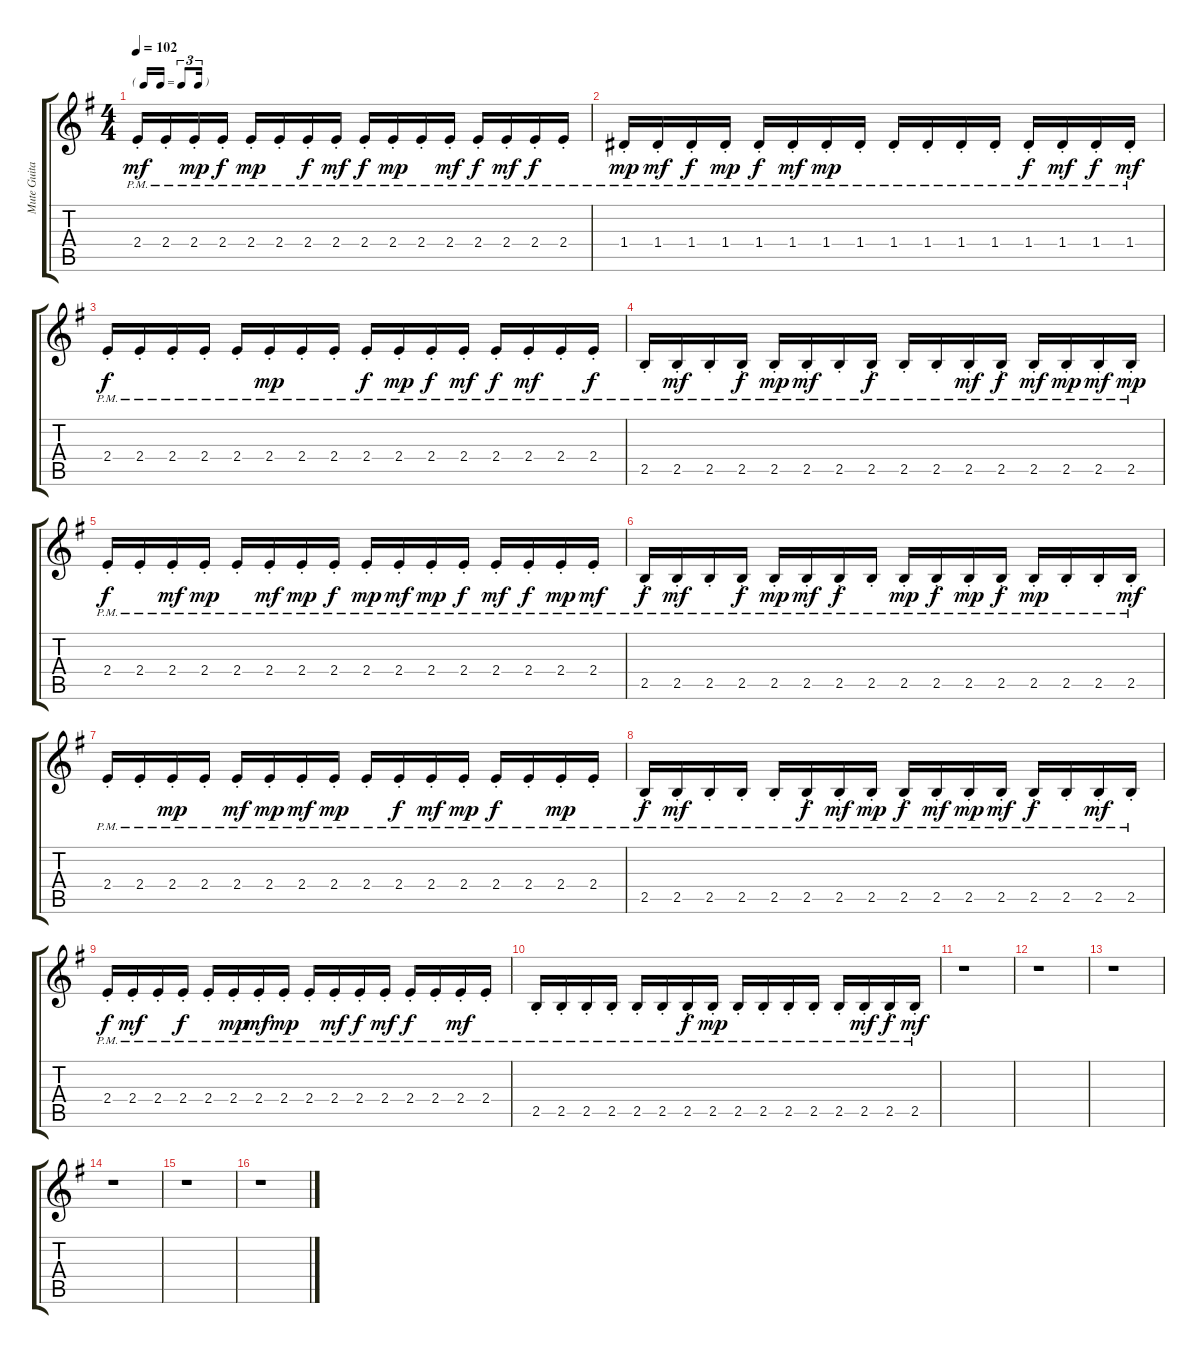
\track ("Mute Guitar" "Mute Guita") {instrument overdrivenguitar}
\staff {score tabs}
\tuning (E4 B3 G3 D3 A2 E2) {hide}
\ts (4 4)
\tf triplet16th
\tempo 102
\clef g2
\ks g
2.4{pm st}.16{dy mf} 2.4{pm st}.16 2.4{pm st}.16{dy mp} 2.4{pm st}.16{dy f} 2.4{pm st}.16{dy mp} 2.4{pm st}.16 2.4{pm st}.16{dy f} 2.4{pm st}.16{dy mf} 2.4{pm st}.16{dy f} 2.4{pm st}.16{dy mp} 2.4{pm st}.16 2.4{pm st}.16{dy mf} 2.4{pm st}.16{dy f} 2.4{pm st}.16{dy mf} 2.4{pm st}.16{dy f} 2.4{pm st}.16 |
1.4{pm st}.16{dy mp} 1.4{pm st}.16{dy mf} 1.4{pm st}.16{dy f} 1.4{pm st}.16{dy mp} 1.4{pm st}.16{dy f} 1.4{pm st}.16{dy mf} 1.4{pm st}.16{dy mp} 1.4{pm st}.16 1.4{pm st}.16 1.4{pm st}.16 1.4{pm st}.16 1.4{pm st}.16 1.4{pm st}.16{dy f} 1.4{pm st}.16{dy mf} 1.4{pm st}.16{dy f} 1.4{pm st}.16{dy mf} |
2.4{pm st}.16{dy f} 2.4{pm st}.16 2.4{pm st}.16 2.4{pm st}.16 2.4{pm st}.16 2.4{pm st}.16{dy mp} 2.4{pm st}.16 2.4{pm st}.16 2.4{pm st}.16{dy f} 2.4{pm st}.16{dy mp} 2.4{pm st}.16{dy f} 2.4{pm st}.16{dy mf} 2.4{pm st}.16{dy f} 2.4{pm st}.16{dy mf} 2.4{pm st}.16 2.4{pm st}.16{dy f} |
2.5{pm st}.16 2.5{pm st}.16{dy mf} 2.5{pm st}.16 2.5{pm st}.16{dy f} 2.5{pm st}.16{dy mp} 2.5{pm st}.16{dy mf} 2.5{pm st}.16 2.5{pm st}.16{dy f} 2.5{pm st}.16 2.5{pm st}.16 2.5{pm st}.16{dy mf} 2.5{pm st}.16{dy f} 2.5{pm st}.16{dy mf} 2.5{pm st}.16{dy mp} 2.5{pm st}.16{dy mf} 2.5{pm st}.16{dy mp} |
2.4{pm st}.16{dy f} 2.4{pm st}.16 2.4{pm st}.16{dy mf} 2.4{pm st}.16{dy mp} 2.4{pm st}.16 2.4{pm st}.16{dy mf} 2.4{pm st}.16{dy mp} 2.4{pm st}.16{dy f} 2.4{pm st}.16{dy mp} 2.4{pm st}.16{dy mf} 2.4{pm st}.16{dy mp} 2.4{pm st}.16{dy f} 2.4{pm st}.16{dy mf} 2.4{pm st}.16{dy f} 2.4{pm st}.16{dy mp} 2.4{pm st}.16{dy mf} |
2.5{pm st}.16{dy f} 2.5{pm st}.16{dy mf} 2.5{pm st}.16 2.5{pm st}.16{dy f} 2.5{pm st}.16{dy mp} 2.5{pm st}.16{dy mf} 2.5{pm st}.16{dy f} 2.5{pm st}.16 2.5{pm st}.16{dy mp} 2.5{pm st}.16{dy f} 2.5{pm st}.16{dy mp} 2.5{pm st}.16{dy f} 2.5{pm st}.16{dy mp} 2.5{pm st}.16 2.5{pm st}.16 2.5{pm st}.16{dy mf} |
2.4{pm st}.16 2.4{pm st}.16 2.4{pm st}.16{dy mp} 2.4{pm st}.16 2.4{pm st}.16{dy mf} 2.4{pm st}.16{dy mp} 2.4{pm st}.16{dy mf} 2.4{pm st}.16{dy mp} 2.4{pm st}.16 2.4{pm st}.16{dy f} 2.4{pm st}.16{dy mf} 2.4{pm st}.16{dy mp} 2.4{pm st}.16{dy f} 2.4{pm st}.16 2.4{pm st}.16{dy mp} 2.4{pm st}.16 |
2.5{pm st}.16{dy f} 2.5{pm st}.16{dy mf} 2.5{pm st}.16 2.5{pm st}.16 2.5{pm st}.16 2.5{pm st}.16{dy f} 2.5{pm st}.16{dy mf} 2.5{pm st}.16{dy mp} 2.5{pm st}.16{dy f} 2.5{pm st}.16{dy mf} 2.5{pm st}.16{dy mp} 2.5{pm st}.16{dy mf} 2.5{pm st}.16{dy f} 2.5{pm st}.16 2.5{pm st}.16{dy mf} 2.5{pm st}.16 |
2.4{pm st}.16{dy f} 2.4{pm st}.16{dy mf} 2.4{pm st}.16 2.4{pm st}.16{dy f} 2.4{pm st}.16 2.4{pm st}.16{dy mp} 2.4{pm st}.16{dy mf} 2.4{pm st}.16{dy mp} 2.4{pm st}.16 2.4{pm st}.16{dy mf} 2.4{pm st}.16{dy f} 2.4{pm st}.16{dy mf} 2.4{pm st}.16{dy f} 2.4{pm st}.16 2.4{pm st}.16{dy mf} 2.4{pm st}.16 |
2.5{pm st}.16 2.5{pm st}.16 2.5{pm st}.16 2.5{pm st}.16 2.5{pm st}.16 2.5{pm st}.16 2.5{pm st}.16{dy f} 2.5{pm st}.16{dy mp} 2.5{pm st}.16 2.5{pm st}.16 2.5{pm st}.16 2.5{pm st}.16 2.5{pm st}.16 2.5{pm st}.16{dy mf} 2.5{pm st}.16{dy f} 2.5{pm st}.16{dy mf} |
r.1 |
r.1 |
r.1 |
r.1 |
r.1 |
r.1
